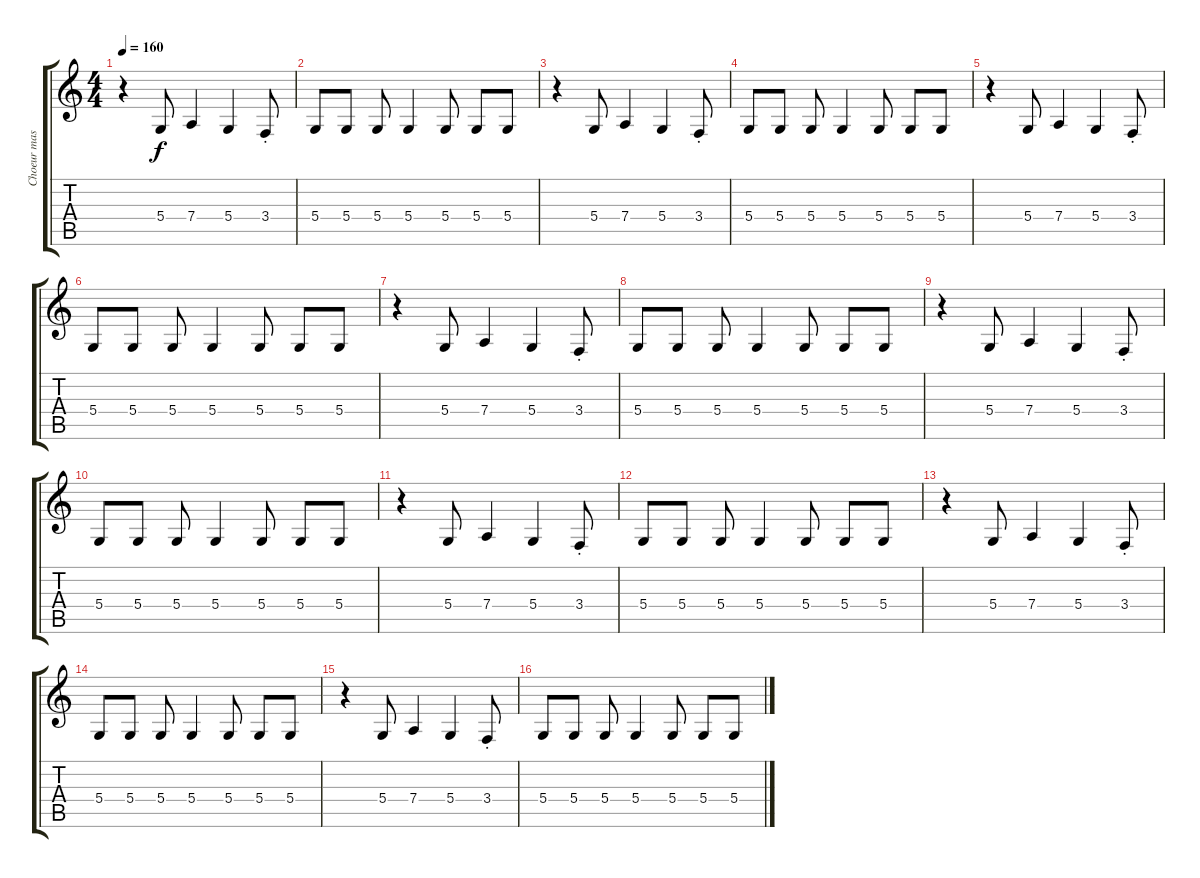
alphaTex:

\track ("Choeur masculin" "Choeur mas") {instrument trombone}
\staff {score tabs}
\tuning (E4 B3 G3 D3 A2 E2) {hide}
\ts (4 4)
\tempo 160
\clef g2
\ks c
r.4{dy f} 5.4.8 7.4.4 5.4.4 3.4{st}.8 |
5.4.8 5.4.8 5.4.8 5.4.4 5.4.8 5.4.8 5.4.8 |
r.4 5.4.8 7.4.4 5.4.4 3.4{st}.8 |
5.4.8 5.4.8 5.4.8 5.4.4 5.4.8 5.4.8 5.4.8 |
r.4 5.4.8 7.4.4 5.4.4 3.4{st}.8 |
5.4.8 5.4.8 5.4.8 5.4.4 5.4.8 5.4.8 5.4.8 |
r.4 5.4.8 7.4.4 5.4.4 3.4{st}.8 |
5.4.8 5.4.8 5.4.8 5.4.4 5.4.8 5.4.8 5.4.8 |
r.4 5.4.8 7.4.4 5.4.4 3.4{st}.8 |
5.4.8 5.4.8 5.4.8 5.4.4 5.4.8 5.4.8 5.4.8 |
r.4 5.4.8 7.4.4 5.4.4 3.4{st}.8 |
5.4.8 5.4.8 5.4.8 5.4.4 5.4.8 5.4.8 5.4.8 |
r.4 5.4.8 7.4.4 5.4.4 3.4{st}.8 |
5.4.8 5.4.8 5.4.8 5.4.4 5.4.8 5.4.8 5.4.8 |
r.4 5.4.8 7.4.4 5.4.4 3.4{st}.8 |
5.4.8 5.4.8 5.4.8 5.4.4 5.4.8 5.4.8 5.4.8
